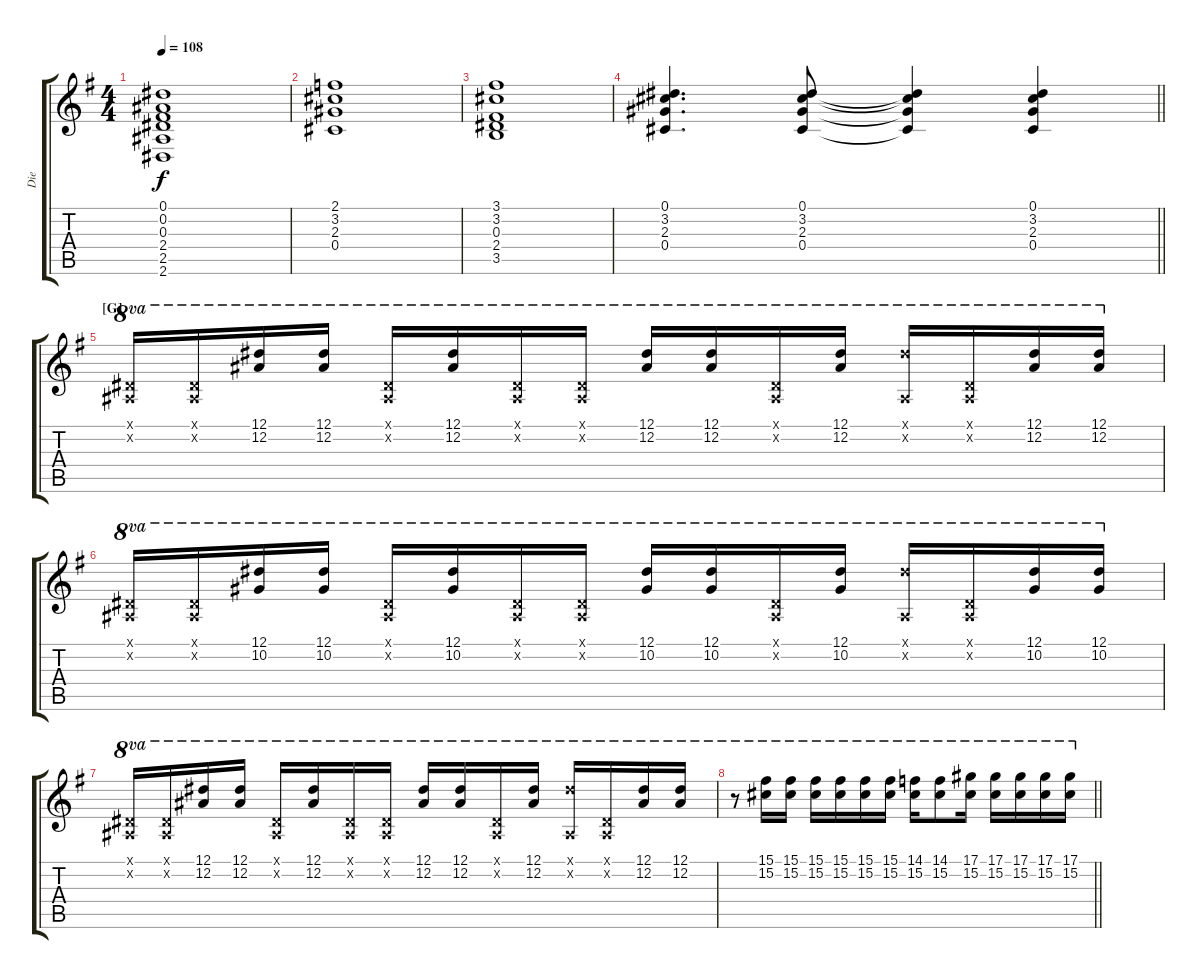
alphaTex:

\track ("Die" "Die") {instrument overdrivenguitar}
\staff {score tabs}
\tuning (Eb4 Bb3 Gb3 Db3 Ab2 Db2) {hide}
\ts (4 4)
\tempo 108
\clef g2
\ks g
(0.1 0.2 0.3 2.4 2.5 2.6).1{dy f} |
(2.1 3.2 2.3 0.4).1 |
(3.1 3.2 0.3 2.4 3.5).1 |
\barLineRight lightlight
(0.1 3.2 2.3 0.4).4{d} (0.1 3.2 2.3 0.4).8 (0.1{t} 3.2{t} 2.3{t} 0.4{t}).4 (0.1 3.2 2.3 0.4).4 |
\section ("" "[G]")
(0.1{x} 0.2{x}).16{ot 8va} (0.1{x} 0.2{x}).16{ot 8va} (12.1 12.2).16{ot 8va} (12.1 12.2).16{ot 8va} (0.1{x} 0.2{x}).16{ot 8va} (12.1 12.2).16{ot 8va} (0.1{x} 0.2{x}).16{ot 8va} (0.1{x} 0.2{x}).16{ot 8va} (12.1 12.2).16{ot 8va} (12.1 12.2).16{ot 8va} (0.1{x} 0.2{x}).16{ot 8va} (12.1 12.2).16{ot 8va} (12.1{x} 0.2{x}).16{ot 8va} (0.1{x} 0.2{x}).16{ot 8va} (12.1 12.2).16{ot 8va} (12.1 12.2).16{ot 8va} |
(0.1{x} 0.2{x}).16{ot 8va} (0.1{x} 0.2{x}).16{ot 8va} (12.1 10.2).16{ot 8va} (12.1 10.2).16{ot 8va} (0.1{x} 0.2{x}).16{ot 8va} (12.1 10.2).16{ot 8va} (0.1{x} 0.2{x}).16{ot 8va} (0.1{x} 0.2{x}).16{ot 8va} (12.1 10.2).16{ot 8va} (12.1 10.2).16{ot 8va} (0.1{x} 0.2{x}).16{ot 8va} (12.1 10.2).16{ot 8va} (12.1{x} 0.2{x}).16{ot 8va} (0.1{x} 0.2{x}).16{ot 8va} (12.1 10.2).16{ot 8va} (12.1 10.2).16{ot 8va} |
(0.1{x} 0.2{x}).16{ot 8va} (0.1{x} 0.2{x}).16{ot 8va} (12.1 12.2).16{ot 8va} (12.1 12.2).16{ot 8va} (0.1{x} 0.2{x}).16{ot 8va} (12.1 12.2).16{ot 8va} (0.1{x} 0.2{x}).16{ot 8va} (0.1{x} 0.2{x}).16{ot 8va} (12.1 12.2).16{ot 8va} (12.1 12.2).16{ot 8va} (0.1{x} 0.2{x}).16{ot 8va} (12.1 12.2).16{ot 8va} (12.1{x} 0.2{x}).16{ot 8va} (0.1{x} 0.2{x}).16{ot 8va} (12.1 12.2).16{ot 8va} (12.1 12.2).16{ot 8va} |
\barLineRight lightlight
r.8{ot 8va} (15.1 15.2).16{ot 8va} (15.1 15.2).16{ot 8va} (15.1 15.2).16{ot 8va} (15.1 15.2).16{ot 8va} (15.1 15.2).16{ot 8va} (15.1 15.2).16{ot 8va} (14.1 15.2).16{ot 8va} (14.1 15.2).8{ot 8va} (17.1 15.2).16{ot 8va} (17.1 15.2).16{ot 8va} (17.1 15.2).16{ot 8va} (17.1 15.2).16{ot 8va} (17.1 15.2).16{ot 8va}
